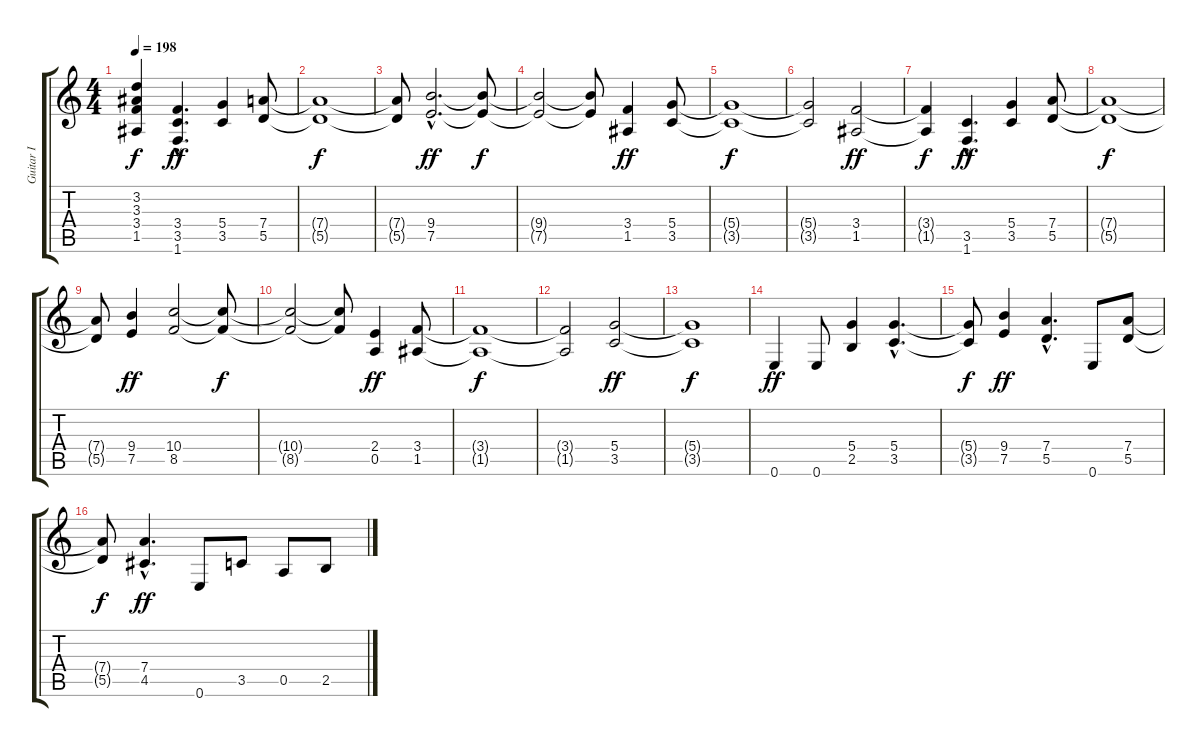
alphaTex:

\track ("Guitar I" "Guitar I") {instrument overdrivenguitar}
\staff {score tabs}
\tuning (E4 B3 G3 D3 A2 E2) {hide}
\ts (4 4)
\tempo 198
\clef g2
\ks c
(3.2{t} 3.3{t} 3.4{t} 1.5{t}).4{dy f} (3.4{hac} 3.5{hac} 1.6{hac}).4{d dy ff} (5.4 3.5).4 (7.4 5.5).8 |
(7.4{t} 5.5{t}).1{dy f} |
(7.4{t} 5.5{t}).8 (9.4{hac} 7.5{hac}).2{d dy ff} (9.4{t} 7.5{t}).8{dy f} |
(9.4{t} 7.5{t}).2 (9.4{t} 7.5{t}).8 (3.4 1.5).4{dy ff} (5.4 3.5).8 |
(5.4{t} 3.5{t}).1{dy f} |
(5.4{t} 3.5{t}).2 (3.4 1.5).2{dy ff} |
(3.4{t} 1.5{t}).4{dy f} (3.5{hac} 1.6{hac}).4{d dy ff} (5.4 3.5).4 (7.4 5.5).8 |
(7.4{t} 5.5{t}).1{dy f} |
(7.4{t} 5.5{t}).8 (9.4 7.5).4{dy ff} (10.4 8.5).2 (10.4{t} 8.5{t}).8{dy f} |
(10.4{t} 8.5{t}).2 (10.4{t} 8.5{t}).8 (2.4 0.5).4{dy ff} (3.4 1.5).8 |
(3.4{t} 1.5{t}).1{dy f} |
(3.4{t} 1.5{t}).2 (5.4 3.5).2{dy ff} |
(5.4{t} 3.5{t}).1{dy f} |
0.6.4{dy ff} 0.6.8 (5.4 2.5).4 (5.4{hac} 3.5{hac}).4{d} |
(5.4{t} 3.5{t}).8{dy f} (9.4 7.5).4{dy ff} (7.4{hac} 5.5{hac}).4{d} 0.6.8 (7.4 5.5).8 |
(7.4{t} 5.5{t}).8{dy f} (7.4{hac} 4.5{hac}).4{d dy ff} 0.6.8 3.5.8 0.5.8 2.5.8
